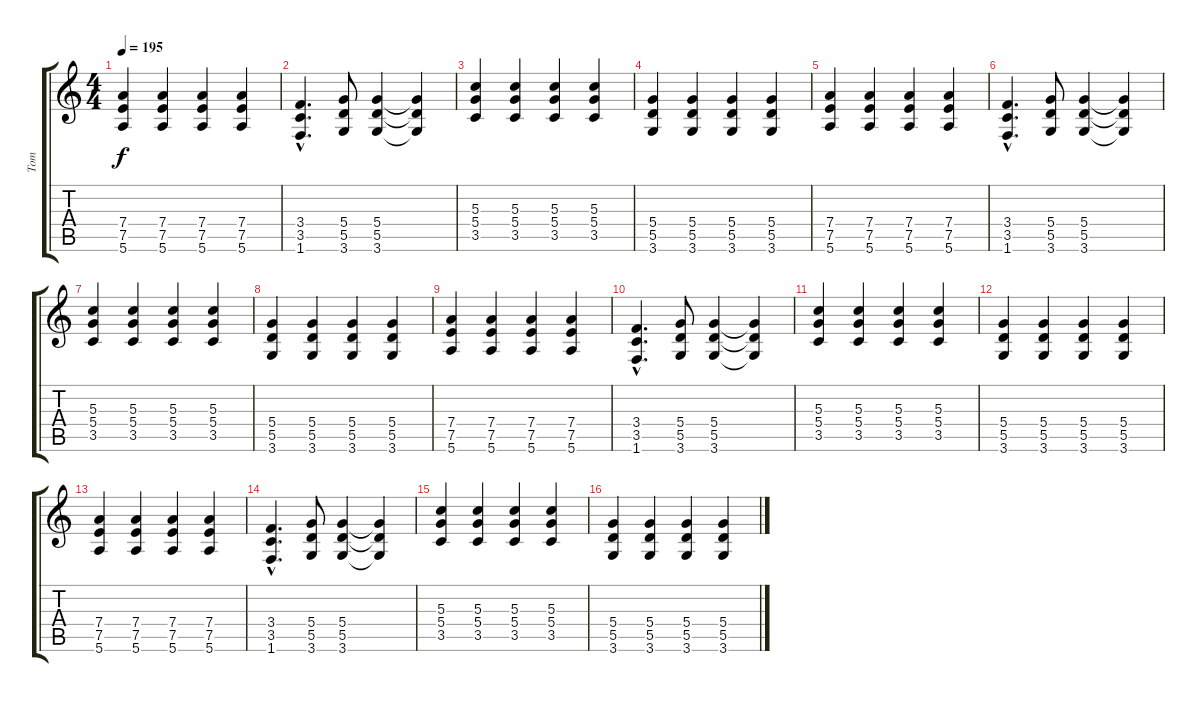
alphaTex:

\track ("Tom" "Tom") {instrument overdrivenguitar}
\staff {score tabs}
\tuning (E4 B3 G3 D3 A2 E2) {hide}
\ts (4 4)
\tempo 195
\clef g2
\ks c
(7.4 7.5 5.6).4{dy f} (7.4 7.5 5.6).4 (7.4 7.5 5.6).4 (7.4 7.5 5.6).4 |
(3.4{hac} 3.5{hac} 1.6{hac}).4{d} (5.4 5.5 3.6).8 (5.4 5.5 3.6).4 (5.4{t} 5.5{t} 3.6{t}).4 |
(5.3 5.4 3.5).4 (5.3 5.4 3.5).4 (5.3 5.4 3.5).4 (5.3 5.4 3.5).4 |
(5.4 5.5 3.6).4 (5.4 5.5 3.6).4 (5.4 5.5 3.6).4 (5.4 5.5 3.6).4 |
(7.4 7.5 5.6).4 (7.4 7.5 5.6).4 (7.4 7.5 5.6).4 (7.4 7.5 5.6).4 |
(3.4{hac} 3.5{hac} 1.6{hac}).4{d} (5.4 5.5 3.6).8 (5.4 5.5 3.6).4 (5.4{t} 5.5{t} 3.6{t}).4 |
(5.3 5.4 3.5).4 (5.3 5.4 3.5).4 (5.3 5.4 3.5).4 (5.3 5.4 3.5).4 |
(5.4 5.5 3.6).4 (5.4 5.5 3.6).4 (5.4 5.5 3.6).4 (5.4 5.5 3.6).4 |
(7.4 7.5 5.6).4 (7.4 7.5 5.6).4 (7.4 7.5 5.6).4 (7.4 7.5 5.6).4 |
(3.4{hac} 3.5{hac} 1.6{hac}).4{d} (5.4 5.5 3.6).8 (5.4 5.5 3.6).4 (5.4{t} 5.5{t} 3.6{t}).4 |
(5.3 5.4 3.5).4 (5.3 5.4 3.5).4 (5.3 5.4 3.5).4 (5.3 5.4 3.5).4 |
(5.4 5.5 3.6).4 (5.4 5.5 3.6).4 (5.4 5.5 3.6).4 (5.4 5.5 3.6).4 |
(7.4 7.5 5.6).4 (7.4 7.5 5.6).4 (7.4 7.5 5.6).4 (7.4 7.5 5.6).4 |
(3.4{hac} 3.5{hac} 1.6{hac}).4{d} (5.4 5.5 3.6).8 (5.4 5.5 3.6).4 (5.4{t} 5.5{t} 3.6{t}).4 |
(5.3 5.4 3.5).4 (5.3 5.4 3.5).4 (5.3 5.4 3.5).4 (5.3 5.4 3.5).4 |
(5.4 5.5 3.6).4 (5.4 5.5 3.6).4 (5.4 5.5 3.6).4 (5.4 5.5 3.6).4
